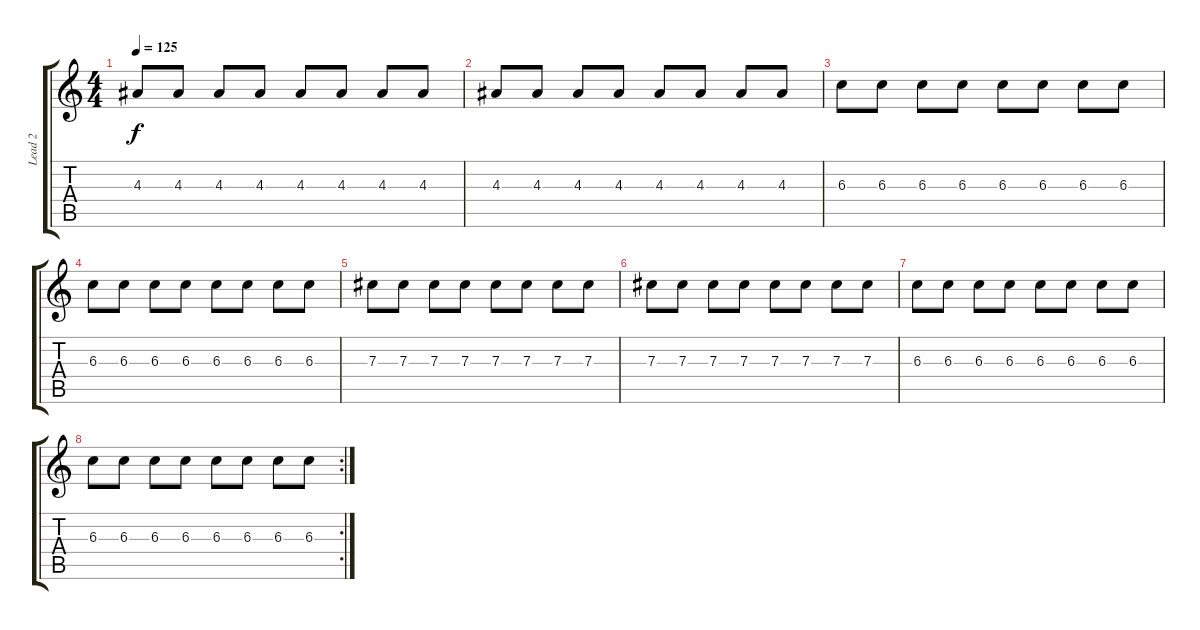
\track ("Lead 2" "Lead 2") {instrument distortionguitar}
\staff {score tabs}
\tuning (Eb4 Bb3 Gb3 Db3 Ab2 Eb2) {hide}
\ts (4 4)
\tempo 125
\clef g2
\ks c
4.3.8{dy f} 4.3.8 4.3.8 4.3.8 4.3.8 4.3.8 4.3.8 4.3.8 |
4.3.8 4.3.8 4.3.8 4.3.8 4.3.8 4.3.8 4.3.8 4.3.8 |
6.3.8 6.3.8 6.3.8 6.3.8 6.3.8 6.3.8 6.3.8 6.3.8 |
6.3.8 6.3.8 6.3.8 6.3.8 6.3.8 6.3.8 6.3.8 6.3.8 |
7.3.8 7.3.8 7.3.8 7.3.8 7.3.8 7.3.8 7.3.8 7.3.8 |
7.3.8 7.3.8 7.3.8 7.3.8 7.3.8 7.3.8 7.3.8 7.3.8 |
6.3.8 6.3.8 6.3.8 6.3.8 6.3.8 6.3.8 6.3.8 6.3.8 |
\rc 2
6.3.8 6.3.8 6.3.8 6.3.8 6.3.8 6.3.8 6.3.8 6.3.8
